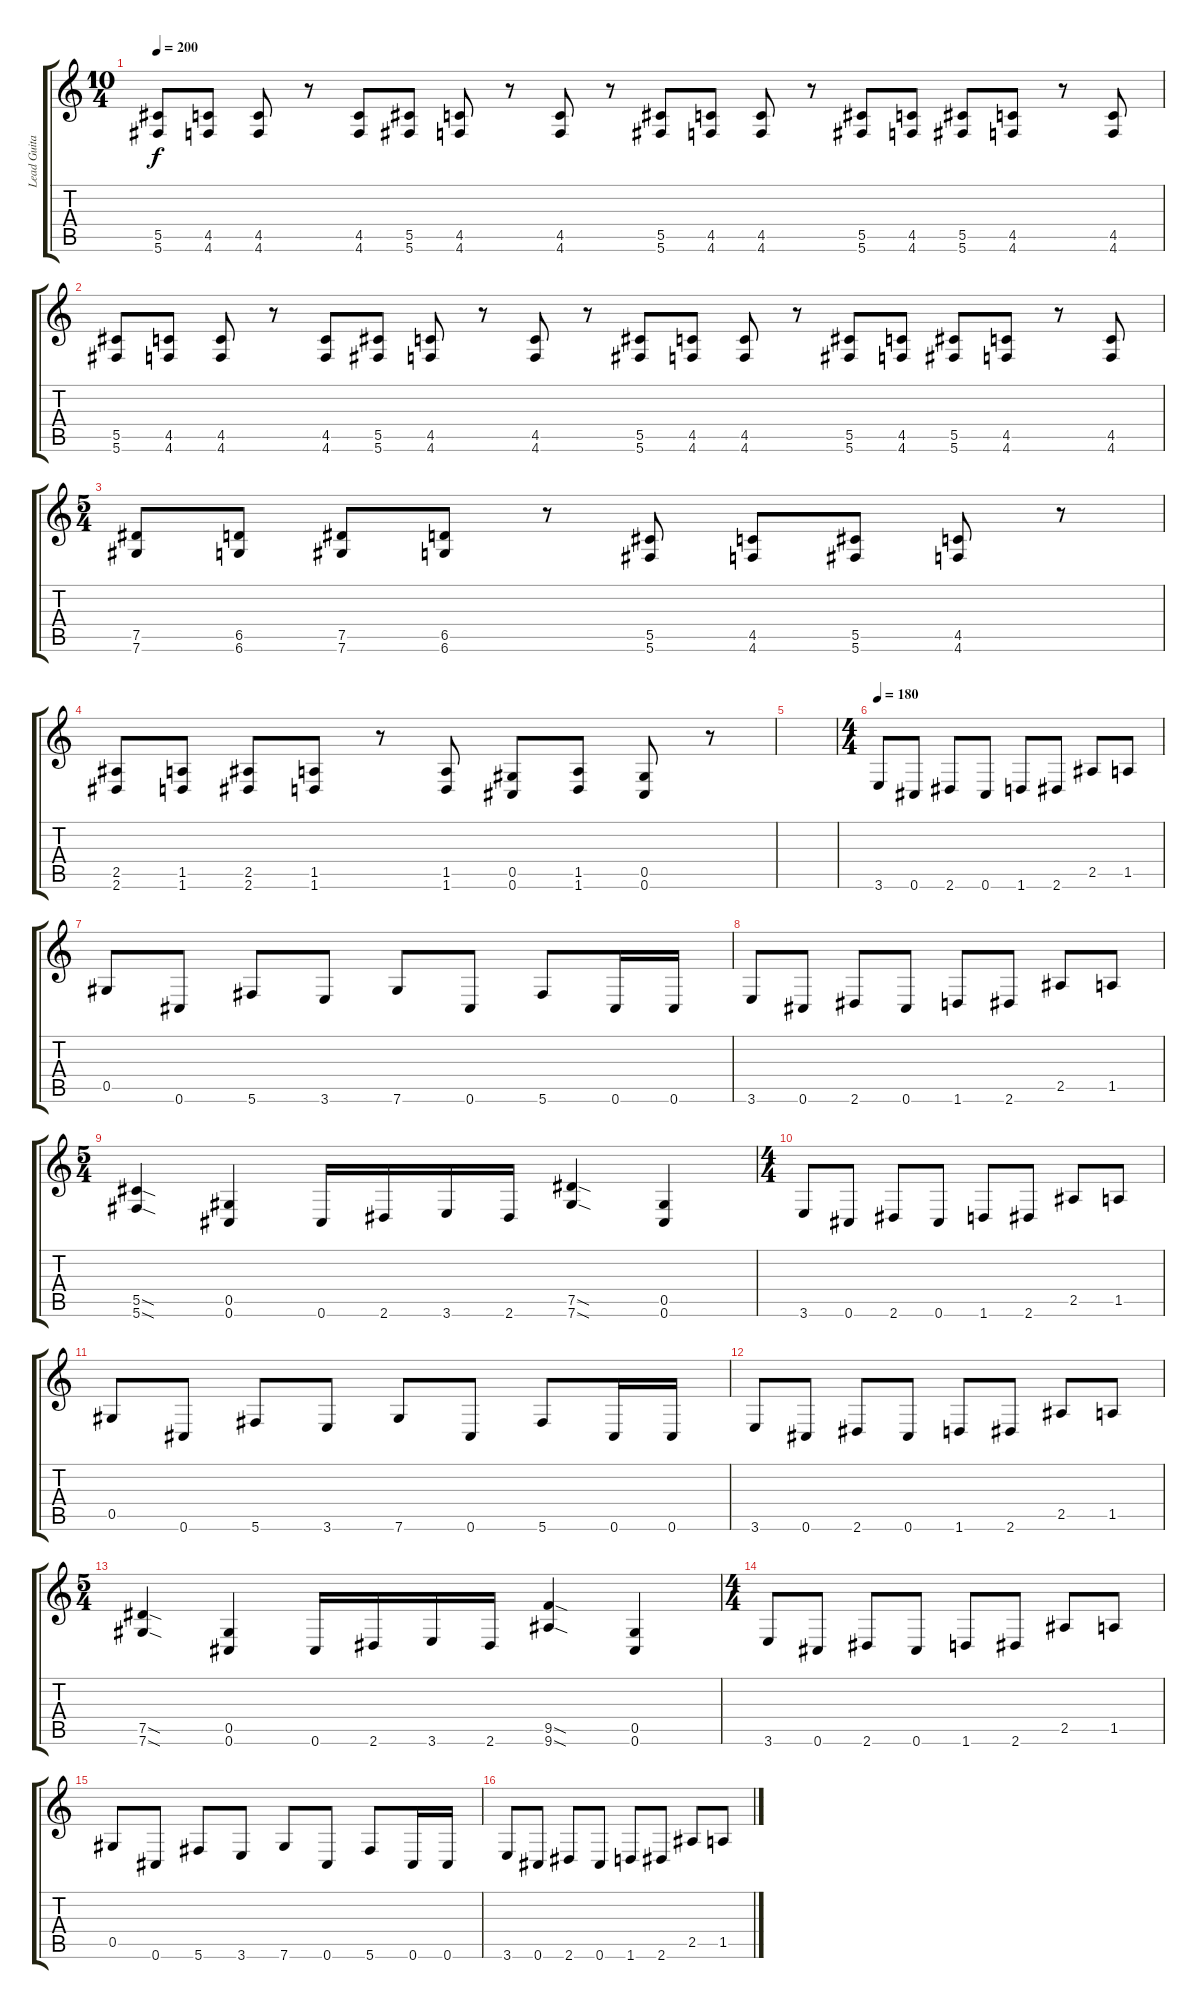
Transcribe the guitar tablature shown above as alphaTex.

\track ("Lead Guitar" "Lead Guita") {instrument overdrivenguitar}
\staff {score tabs}
\tuning (Eb4 Bb3 Gb3 Db3 Ab2 Db2) {hide}
\ts (10 4)
\tempo 200
\clef g2
\ks c
(5.5 5.6).8{dy f} (4.5 4.6).8 (4.5 4.6).8 r.8 (4.5 4.6).8 (5.5 5.6).8 (4.5 4.6).8 r.8 (4.5 4.6).8 r.8 (5.5 5.6).8 (4.5 4.6).8 (4.5 4.6).8 r.8 (5.5 5.6).8 (4.5 4.6).8 (5.5 5.6).8 (4.5 4.6).8 r.8 (4.5 4.6).8 |
(5.5 5.6).8 (4.5 4.6).8 (4.5 4.6).8 r.8 (4.5 4.6).8 (5.5 5.6).8 (4.5 4.6).8 r.8 (4.5 4.6).8 r.8 (5.5 5.6).8 (4.5 4.6).8 (4.5 4.6).8 r.8 (5.5 5.6).8 (4.5 4.6).8 (5.5 5.6).8 (4.5 4.6).8 r.8 (4.5 4.6).8 |
\ts (5 4)
(7.5 7.6).8 (6.5 6.6).8 (7.5 7.6).8 (6.5 6.6).8 r.8 (5.5 5.6).8 (4.5 4.6).8 (5.5 5.6).8 (4.5 4.6).8 r.8 |
(2.5 2.6).8 (1.5 1.6).8 (2.5 2.6).8 (1.5 1.6).8 r.8 (1.5 1.6).8 (0.5 0.6).8 (1.5 1.6).8 (0.5 0.6).8 r.8 |
|
\ts (4 4)
\tempo 180
3.6.8 0.6.8 2.6.8 0.6.8 1.6.8 2.6.8 2.5.8 1.5.8 |
0.5.8 0.6.8 5.6.8 3.6.8 7.6.8 0.6.8 5.6.8 0.6.16 0.6.16 |
3.6.8 0.6.8 2.6.8 0.6.8 1.6.8 2.6.8 2.5.8 1.5.8 |
\ts (5 4)
(5.5{sod} 5.6{sod}).4 (0.5 0.6).4 0.6.16 2.6.16 3.6.16 2.6.16 (7.5{sod} 7.6{sod}).4 (0.5 0.6).4 |
\ts (4 4)
3.6.8 0.6.8 2.6.8 0.6.8 1.6.8 2.6.8 2.5.8 1.5.8 |
0.5.8 0.6.8 5.6.8 3.6.8 7.6.8 0.6.8 5.6.8 0.6.16 0.6.16 |
3.6.8 0.6.8 2.6.8 0.6.8 1.6.8 2.6.8 2.5.8 1.5.8 |
\ts (5 4)
(7.5{sod} 7.6{sod}).4 (0.5 0.6).4 0.6.16 2.6.16 3.6.16 2.6.16 (9.5{sod} 9.6{sod}).4 (0.5 0.6).4 |
\ts (4 4)
3.6.8 0.6.8 2.6.8 0.6.8 1.6.8 2.6.8 2.5.8 1.5.8 |
0.5.8 0.6.8 5.6.8 3.6.8 7.6.8 0.6.8 5.6.8 0.6.16 0.6.16 |
3.6.8 0.6.8 2.6.8 0.6.8 1.6.8 2.6.8 2.5.8 1.5.8
